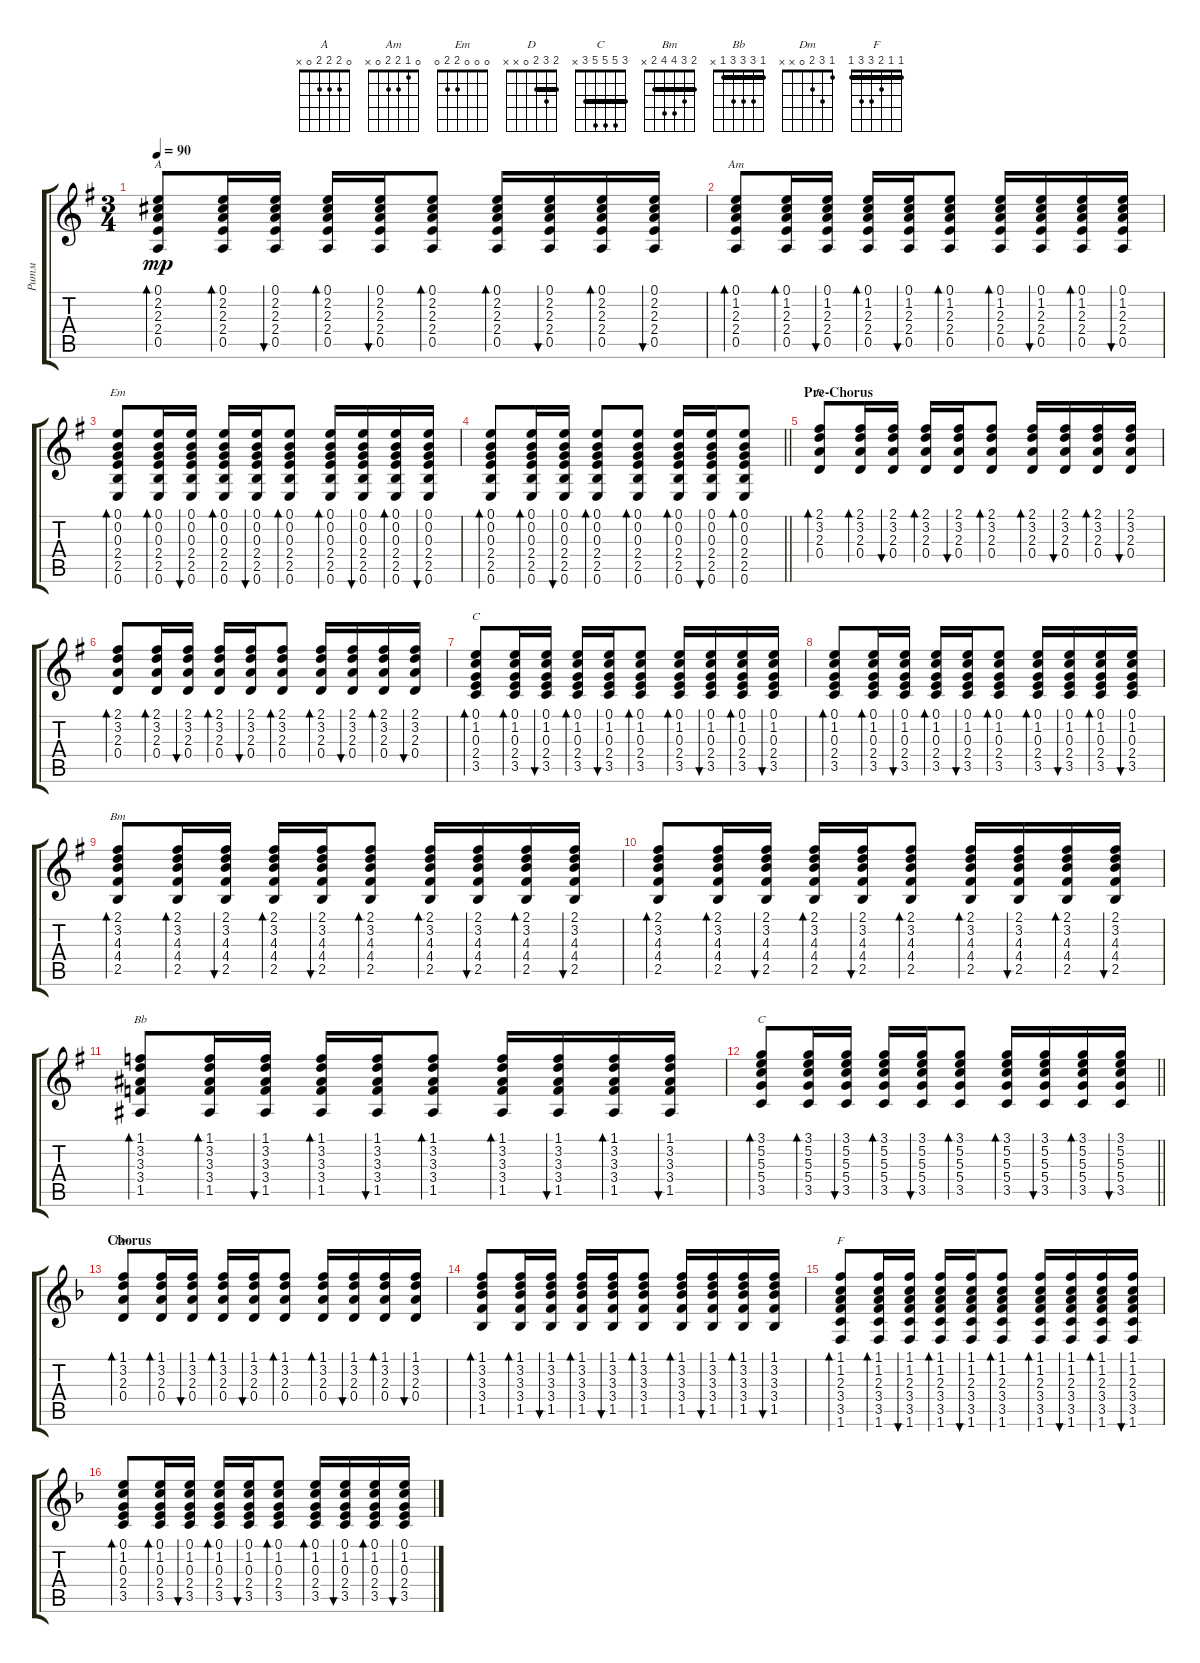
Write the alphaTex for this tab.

\track ("Ритм" "Ритм") {instrument acousticguitarsteel}
\staff {score tabs}
\tuning (E4 B3 G3 D3 A2 E2) {hide}
\chord ("A" 0 2 2 2 0 x)
\chord ("Am" 0 1 2 2 0 x)
\chord ("Em" 0 0 0 2 2 0)
\chord ("D" 2 3 2 0 x x) {barre 2}
\chord ("C" 0 1 0 2 3 x)
\chord ("Bm" 2 3 4 4 2 x) {barre 2}
\chord ("Bb" 1 3 3 3 1 x) {barre 1}
\chord ("C" 3 5 5 5 3 x) {barre 3}
\chord ("Dm" 1 3 2 0 x x)
\chord ("F" 1 1 2 3 3 1) {barre 1}
\ts (3 4)
\tempo 90
\clef g2
\ks eminor
(0.1 2.2 2.3 2.4 0.5).8{bd 30 ch "A" dy mp} (0.1 2.2 2.3 2.4 0.5).16{bd 30} (0.1 2.2 2.3 2.4 0.5).16{bu 30} (0.1 2.2 2.3 2.4 0.5).16{bd 30} (0.1 2.2 2.3 2.4 0.5).16{bu 30} (0.1 2.2 2.3 2.4 0.5).8{bd 30} (0.1 2.2 2.3 2.4 0.5).16{bd 30} (0.1 2.2 2.3 2.4 0.5).16{bu 30} (0.1 2.2 2.3 2.4 0.5).16{bd 30} (0.1 2.2 2.3 2.4 0.5).16{bu 30} |
(0.1 1.2 2.3 2.4 0.5).8{bd 30 ch "Am"} (0.1 1.2 2.3 2.4 0.5).16{bd 30} (0.1 1.2 2.3 2.4 0.5).16{bu 30} (0.1 1.2 2.3 2.4 0.5).16{bd 30} (0.1 1.2 2.3 2.4 0.5).16{bu 30} (0.1 1.2 2.3 2.4 0.5).8{bd 30} (0.1 1.2 2.3 2.4 0.5).16{bd 30} (0.1 1.2 2.3 2.4 0.5).16{bu 30} (0.1 1.2 2.3 2.4 0.5).16{bd 30} (0.1 1.2 2.3 2.4 0.5).16{bu 30} |
(0.1 0.2 0.3 2.4 2.5 0.6).8{bd 30 ch "Em"} (0.1 0.2 0.3 2.4 2.5 0.6).16{bd 30} (0.1 0.2 0.3 2.4 2.5 0.6).16{bu 30} (0.1 0.2 0.3 2.4 2.5 0.6).16{bd 30} (0.1 0.2 0.3 2.4 2.5 0.6).16{bu 30} (0.1 0.2 0.3 2.4 2.5 0.6).8{bd 30} (0.1 0.2 0.3 2.4 2.5 0.6).16{bd 30} (0.1 0.2 0.3 2.4 2.5 0.6).16{bu 30} (0.1 0.2 0.3 2.4 2.5 0.6).16{bd 30} (0.1 0.2 0.3 2.4 2.5 0.6).16{bu 30} |
\barLineRight lightlight
(0.1 0.2 0.3 2.4 2.5 0.6).8{bd 30} (0.1 0.2 0.3 2.4 2.5 0.6).16{bd 30} (0.1 0.2 0.3 2.4 2.5 0.6).16{bu 30} (0.1 0.2 0.3 2.4 2.5 0.6).8{bd 30} (0.1 0.2 0.3 2.4 2.5 0.6).8{bd 30} (0.1 0.2 0.3 2.4 2.5 0.6).16{bd 30} (0.1 0.2 0.3 2.4 2.5 0.6).16{bu 30} (0.1 0.2 0.3 2.4 2.5 0.6).8{bd 30} |
\section ("" "Pre-Chorus")
(2.1 3.2 2.3 0.4).8{bd 30 ch "D"} (2.1 3.2 2.3 0.4).16{bd 30} (2.1 3.2 2.3 0.4).16{bu 30} (2.1 3.2 2.3 0.4).16{bd 30} (2.1 3.2 2.3 0.4).16{bu 30} (2.1 3.2 2.3 0.4).8{bd 30} (2.1 3.2 2.3 0.4).16{bd 30} (2.1 3.2 2.3 0.4).16{bu 30} (2.1 3.2 2.3 0.4).16{bd 30} (2.1 3.2 2.3 0.4).16{bu 30} |
(2.1 3.2 2.3 0.4).8{bd 30} (2.1 3.2 2.3 0.4).16{bd 30} (2.1 3.2 2.3 0.4).16{bu 30} (2.1 3.2 2.3 0.4).16{bd 30} (2.1 3.2 2.3 0.4).16{bu 30} (2.1 3.2 2.3 0.4).8{bd 30} (2.1 3.2 2.3 0.4).16{bd 30} (2.1 3.2 2.3 0.4).16{bu 30} (2.1 3.2 2.3 0.4).16{bd 30} (2.1 3.2 2.3 0.4).16{bu 30} |
(0.1 1.2 0.3 2.4 3.5).8{bd 30 ch "C"} (0.1 1.2 0.3 2.4 3.5).16{bd 30} (0.1 1.2 0.3 2.4 3.5).16{bu 30} (0.1 1.2 0.3 2.4 3.5).16{bd 30} (0.1 1.2 0.3 2.4 3.5).16{bu 30} (0.1 1.2 0.3 2.4 3.5).8{bd 30} (0.1 1.2 0.3 2.4 3.5).16{bd 30} (0.1 1.2 0.3 2.4 3.5).16{bu 30} (0.1 1.2 0.3 2.4 3.5).16{bd 30} (0.1 1.2 0.3 2.4 3.5).16{bu 30} |
(0.1 1.2 0.3 2.4 3.5).8{bd 30} (0.1 1.2 0.3 2.4 3.5).16{bd 30} (0.1 1.2 0.3 2.4 3.5).16{bu 30} (0.1 1.2 0.3 2.4 3.5).16{bd 30} (0.1 1.2 0.3 2.4 3.5).16{bu 30} (0.1 1.2 0.3 2.4 3.5).8{bd 30} (0.1 1.2 0.3 2.4 3.5).16{bd 30} (0.1 1.2 0.3 2.4 3.5).16{bu 30} (0.1 1.2 0.3 2.4 3.5).16{bd 30} (0.1 1.2 0.3 2.4 3.5).16{bu 30} |
(2.1 3.2 4.3 4.4 2.5).8{bd 30 ch "Bm"} (2.1 3.2 4.3 4.4 2.5).16{bd 30} (2.1 3.2 4.3 4.4 2.5).16{bu 30} (2.1 3.2 4.3 4.4 2.5).16{bd 30} (2.1 3.2 4.3 4.4 2.5).16{bu 30} (2.1 3.2 4.3 4.4 2.5).8{bd 30} (2.1 3.2 4.3 4.4 2.5).16{bd 30} (2.1 3.2 4.3 4.4 2.5).16{bu 30} (2.1 3.2 4.3 4.4 2.5).16{bd 30} (2.1 3.2 4.3 4.4 2.5).16{bu 30} |
(2.1 3.2 4.3 4.4 2.5).8{bd 30} (2.1 3.2 4.3 4.4 2.5).16{bd 30} (2.1 3.2 4.3 4.4 2.5).16{bu 30} (2.1 3.2 4.3 4.4 2.5).16{bd 30} (2.1 3.2 4.3 4.4 2.5).16{bu 30} (2.1 3.2 4.3 4.4 2.5).8{bd 30} (2.1 3.2 4.3 4.4 2.5).16{bd 30} (2.1 3.2 4.3 4.4 2.5).16{bu 30} (2.1 3.2 4.3 4.4 2.5).16{bd 30} (2.1 3.2 4.3 4.4 2.5).16{bu 30} |
(1.1 3.2 3.3 3.4 1.5).8{bd 30 ch "Bb"} (1.1 3.2 3.3 3.4 1.5).16{bd 30} (1.1 3.2 3.3 3.4 1.5).16{bu 30} (1.1 3.2 3.3 3.4 1.5).16{bd 30} (1.1 3.2 3.3 3.4 1.5).16{bu 30} (1.1 3.2 3.3 3.4 1.5).8{bd 30} (1.1 3.2 3.3 3.4 1.5).16{bd 30} (1.1 3.2 3.3 3.4 1.5).16{bu 30} (1.1 3.2 3.3 3.4 1.5).16{bd 30} (1.1 3.2 3.3 3.4 1.5).16{bu 30} |
\barLineRight lightlight
(3.1 5.2 5.3 5.4 3.5).8{bd 30 ch "C"} (3.1 5.2 5.3 5.4 3.5).16{bd 30} (3.1 5.2 5.3 5.4 3.5).16{bu 30} (3.1 5.2 5.3 5.4 3.5).16{bd 30} (3.1 5.2 5.3 5.4 3.5).16{bu 30} (3.1 5.2 5.3 5.4 3.5).8{bd 30} (3.1 5.2 5.3 5.4 3.5).16{bd 30} (3.1 5.2 5.3 5.4 3.5).16{bu 30} (3.1 5.2 5.3 5.4 3.5).16{bd 30} (3.1 5.2 5.3 5.4 3.5).16{bu 30} |
\section ("" "Chorus")
\ks dminor
(1.1 3.2 2.3 0.4).8{bd 30 ch "Dm"} (1.1 3.2 2.3 0.4).16{bd 30} (1.1 3.2 2.3 0.4).16{bu 30} (1.1 3.2 2.3 0.4).16{bd 30} (1.1 3.2 2.3 0.4).16{bu 30} (1.1 3.2 2.3 0.4).8{bd 30} (1.1 3.2 2.3 0.4).16{bd 30} (1.1 3.2 2.3 0.4).16{bu 30} (1.1 3.2 2.3 0.4).16{bd 30} (1.1 3.2 2.3 0.4).16{bu 30} |
(1.1 3.2 3.3 3.4 1.5).8{bd 30} (1.1 3.2 3.3 3.4 1.5).16{bd 30} (1.1 3.2 3.3 3.4 1.5).16{bu 30} (1.1 3.2 3.3 3.4 1.5).16{bd 30} (1.1 3.2 3.3 3.4 1.5).16{bu 30} (1.1 3.2 3.3 3.4 1.5).8{bd 30} (1.1 3.2 3.3 3.4 1.5).16{bd 30} (1.1 3.2 3.3 3.4 1.5).16{bu 30} (1.1 3.2 3.3 3.4 1.5).16{bd 30} (1.1 3.2 3.3 3.4 1.5).16{bu 30} |
(1.1 1.2 2.3 3.4 3.5 1.6).8{bd 30 ch "F"} (1.1 1.2 2.3 3.4 3.5 1.6).16{bd 30} (1.1 1.2 2.3 3.4 3.5 1.6).16{bu 30} (1.1 1.2 2.3 3.4 3.5 1.6).16{bd 30} (1.1 1.2 2.3 3.4 3.5 1.6).16{bu 30} (1.1 1.2 2.3 3.4 3.5 1.6).8{bd 30} (1.1 1.2 2.3 3.4 3.5 1.6).16{bd 30} (1.1 1.2 2.3 3.4 3.5 1.6).16{bu 30} (1.1 1.2 2.3 3.4 3.5 1.6).16{bd 30} (1.1 1.2 2.3 3.4 3.5 1.6).16{bu 30} |
(0.1 1.2 0.3 2.4 3.5).8{bd 30} (0.1 1.2 0.3 2.4 3.5).16{bd 30} (0.1 1.2 0.3 2.4 3.5).16{bu 30} (0.1 1.2 0.3 2.4 3.5).16{bd 30} (0.1 1.2 0.3 2.4 3.5).16{bu 30} (0.1 1.2 0.3 2.4 3.5).8{bd 30} (0.1 1.2 0.3 2.4 3.5).16{bd 30} (0.1 1.2 0.3 2.4 3.5).16{bu 30} (0.1 1.2 0.3 2.4 3.5).16{bd 30} (0.1 1.2 0.3 2.4 3.5).16{bu 30}
